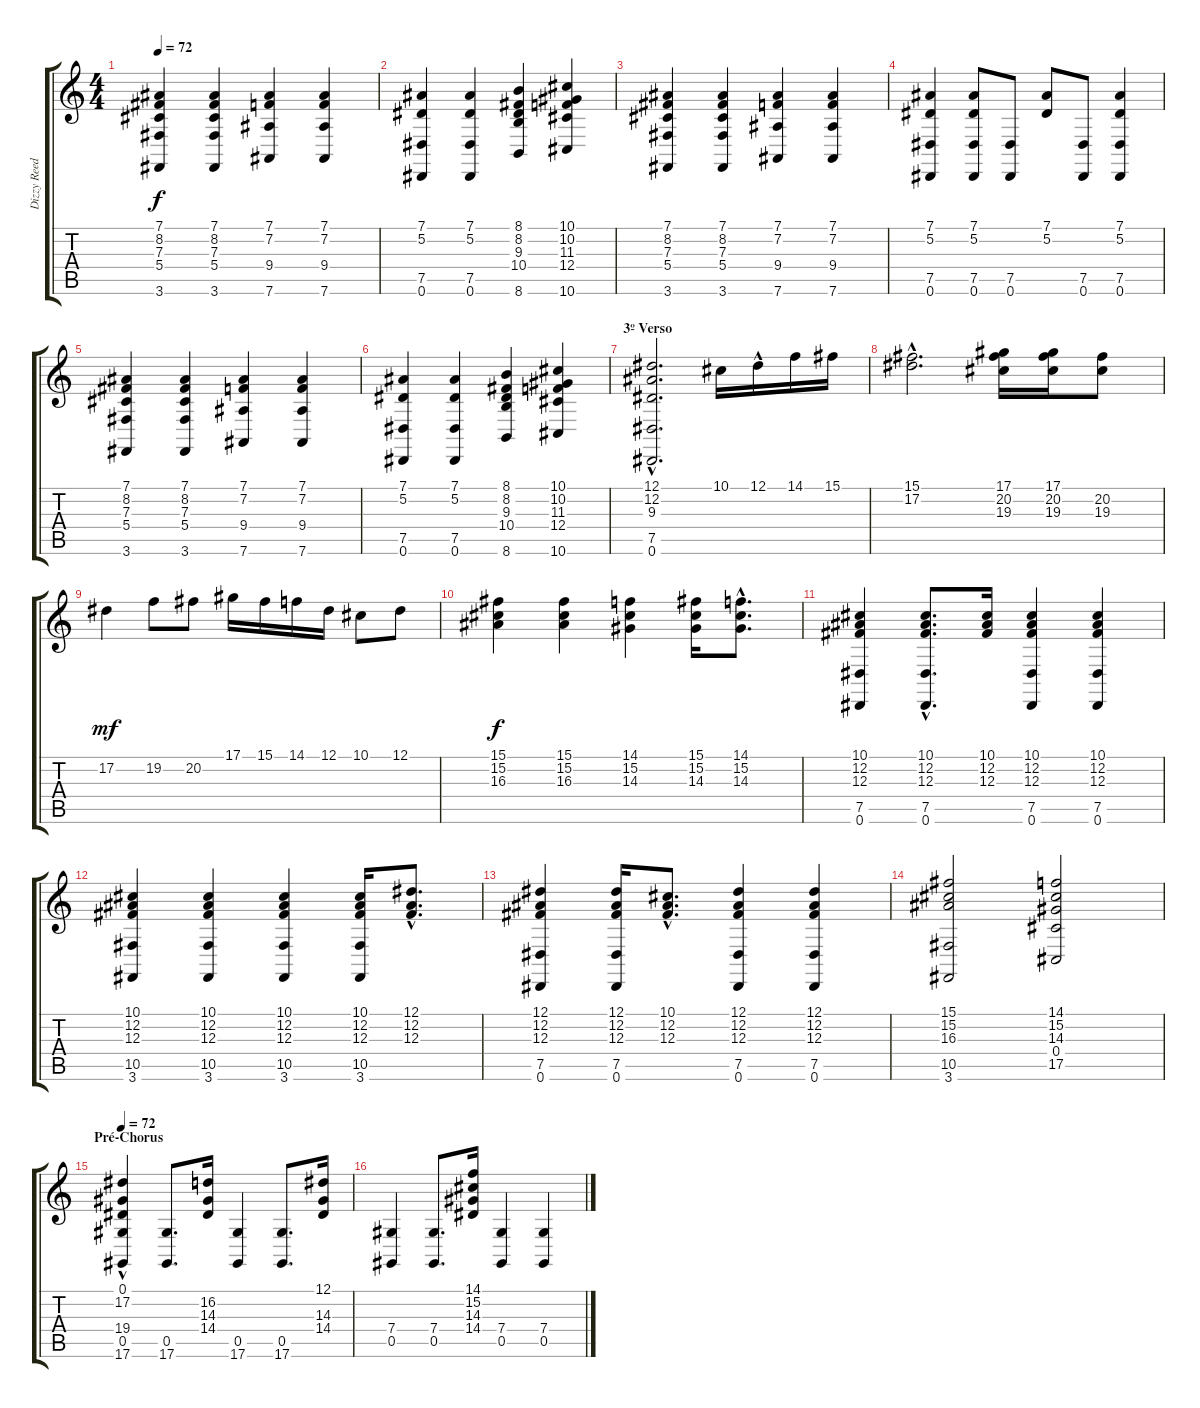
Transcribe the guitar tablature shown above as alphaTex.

\track ("Dizzy Reed" "Dizzy Reed") {instrument brightacousticpiano}
\staff {score tabs}
\tuning (Eb4 Bb3 Gb3 Db3 Ab2 Eb2) {hide}
\ts (4 4)
\tempo 72
\clef g2
\ks c
(7.1 8.2 7.3 5.4 3.6).4{dy f} (7.1 8.2 7.3 5.4 3.6).4 (7.1 7.2 9.4 7.6).4 (7.1 7.2 9.4 7.6).4 |
(7.1 5.2 7.5 0.6).4 (7.1 5.2 7.5 0.6).4 (8.1 8.2 9.3 10.4 8.6).4 (10.1 10.2 11.3 12.4 10.6).4 |
(7.1 8.2 7.3 5.4 3.6).4 (7.1 8.2 7.3 5.4 3.6).4 (7.1 7.2 9.4 7.6).4 (7.1 7.2 9.4 7.6).4 |
(7.1 5.2 7.5 0.6).4 (7.1 5.2 7.5 0.6).8 (7.5 0.6).8 (7.1 5.2).8 (7.5 0.6).8 (7.1 5.2 7.5 0.6).4 |
(7.1 8.2 7.3 5.4 3.6).4 (7.1 8.2 7.3 5.4 3.6).4 (7.1 7.2 9.4 7.6).4 (7.1 7.2 9.4 7.6).4 |
(7.1 5.2 7.5 0.6).4 (7.1 5.2 7.5 0.6).4 (8.1 8.2 9.3 10.4 8.6).4 (10.1 10.2 11.3 12.4 10.6).4 |
\section ("" "3º Verso")
(12.1{hac} 12.2{hac} 9.3{hac} 7.5{hac} 0.6{hac}).2{d} 10.1.16 12.1{hac}.16 14.1.16 15.1.16 |
(15.1{hac} 17.2{hac}).2{d} (17.1 20.2 19.3).16 (17.1 20.2 19.3).16 (20.2 19.3).8 |
17.2.4{dy mf} 19.2.8 20.2.8 17.1.16 15.1.16 14.1.16 12.1.16 10.1.8 12.1.8 |
(15.1 15.2 16.3).4{dy f} (15.1 15.2 16.3).4 (14.1 15.2 14.3).4 (15.1 15.2 14.3).16 (14.1{hac} 15.2{hac} 14.3{hac}).8{d} |
(10.1 12.2 12.3 7.5 0.6).4 (10.1{hac} 12.2{hac} 12.3{hac} 7.5 0.6).8{d} (10.1 12.2 12.3).16 (10.1 12.2 12.3 7.5 0.6).4 (10.1 12.2 12.3 7.5 0.6).4 |
(10.1 12.2 12.3 10.5 3.6).4 (10.1 12.2 12.3 10.5 3.6).4 (10.1 12.2 12.3 10.5 3.6).4 (10.1 12.2 12.3 10.5 3.6).16 (12.1{hac} 12.2{hac} 12.3{hac}).8{d} |
(12.1 12.2 12.3 7.5 0.6).4 (12.1 12.2 12.3 7.5 0.6).16 (10.1{hac} 12.2{hac} 12.3{hac}).8{d} (12.1 12.2 12.3 7.5 0.6).4 (12.1 12.2 12.3 7.5 0.6).4 |
(15.1 15.2 16.3 10.5 3.6).2 (14.1 15.2 14.3 0.4 17.5).2 |
\section ("" "Pré-Chorus")
\tempo 72
(0.1{hac} 17.2{hac} 19.4{hac} 0.5 17.6).4 (0.5 17.6).8{d} (16.2 14.3 14.4).16 (0.5 17.6).4 (0.5 17.6).8{d} (12.1 14.3 14.4).16 |
(7.4 0.5).4 (7.4 0.5).8{d} (14.1 15.2 14.3 14.4).16 (7.4 0.5).4 (7.4 0.5).4
